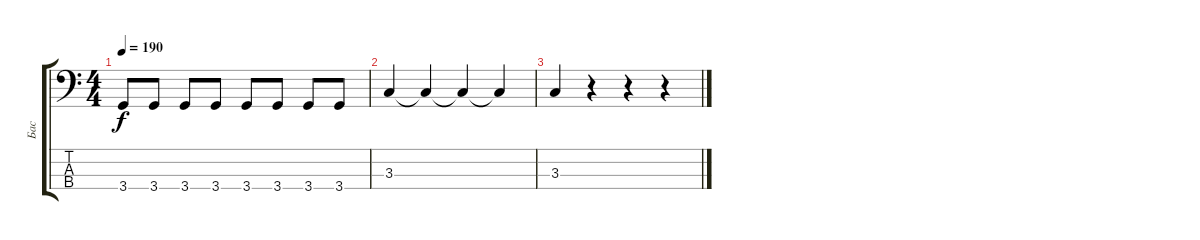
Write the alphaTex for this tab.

\track ("Бас" "Бас") {instrument acousticguitarsteel}
\staff {score tabs}
\tuning (G2 D2 A1 E1) {hide}
\ts (4 4)
\tempo 190
\clef f4
\ks c
3.4.8{dy f} 3.4.8 3.4.8 3.4.8 3.4.8 3.4.8 3.4.8 3.4.8 |
3.3.4 3.3{t}.4 3.3{t}.4 3.3{t}.4 |
3.3.4 r.4 r.4 r.4
